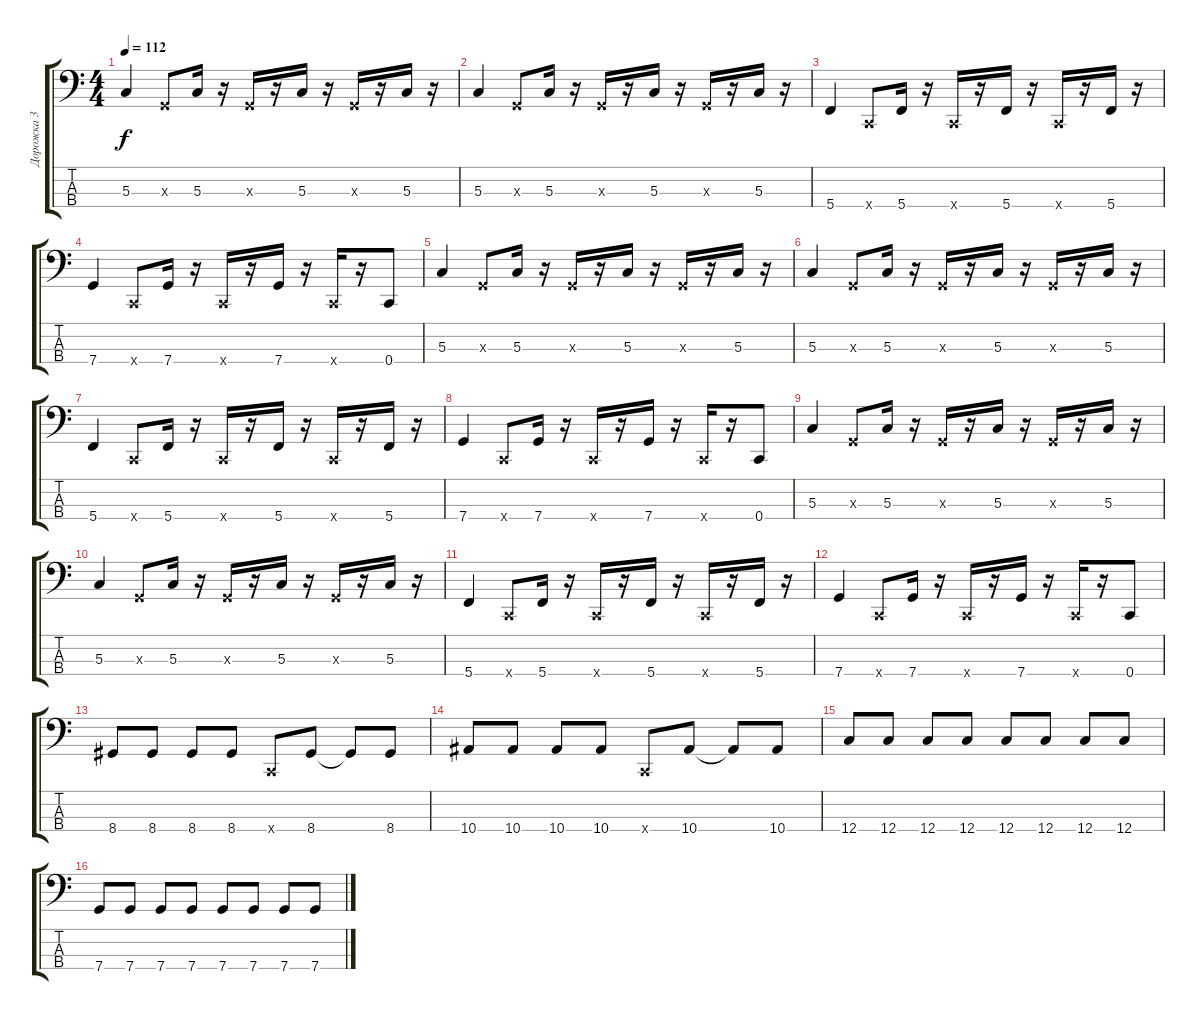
\track ("Дорожка 3" "Дорожка 3") {instrument electricbassfinger}
\staff {score tabs}
\tuning (F2 C2 G1 C1) {hide}
\ts (4 4)
\tempo 112
\clef f4
\ks c
5.3.4{dy f} 0.3{x}.8 5.3.16 r.16 0.3{x}.16 r.16 5.3.16 r.16 0.3{x}.16 r.16 5.3.16 r.16 |
5.3.4 0.3{x}.8 5.3.16 r.16 0.3{x}.16 r.16 5.3.16 r.16 0.3{x}.16 r.16 5.3.16 r.16 |
5.4.4 0.4{x}.8 5.4.16 r.16 0.4{x}.16 r.16 5.4.16 r.16 0.4{x}.16 r.16 5.4.16 r.16 |
7.4.4 0.4{x}.8 7.4.16 r.16 0.4{x}.16 r.16 7.4.16 r.16 0.4{x}.16 r.16 0.4.8 |
5.3.4 0.3{x}.8 5.3.16 r.16 0.3{x}.16 r.16 5.3.16 r.16 0.3{x}.16 r.16 5.3.16 r.16 |
5.3.4 0.3{x}.8 5.3.16 r.16 0.3{x}.16 r.16 5.3.16 r.16 0.3{x}.16 r.16 5.3.16 r.16 |
5.4.4 0.4{x}.8 5.4.16 r.16 0.4{x}.16 r.16 5.4.16 r.16 0.4{x}.16 r.16 5.4.16 r.16 |
7.4.4 0.4{x}.8 7.4.16 r.16 0.4{x}.16 r.16 7.4.16 r.16 0.4{x}.16 r.16 0.4.8 |
5.3.4 0.3{x}.8 5.3.16 r.16 0.3{x}.16 r.16 5.3.16 r.16 0.3{x}.16 r.16 5.3.16 r.16 |
5.3.4 0.3{x}.8 5.3.16 r.16 0.3{x}.16 r.16 5.3.16 r.16 0.3{x}.16 r.16 5.3.16 r.16 |
5.4.4 0.4{x}.8 5.4.16 r.16 0.4{x}.16 r.16 5.4.16 r.16 0.4{x}.16 r.16 5.4.16 r.16 |
7.4.4 0.4{x}.8 7.4.16 r.16 0.4{x}.16 r.16 7.4.16 r.16 0.4{x}.16 r.16 0.4.8 |
8.4.8 8.4.8 8.4.8 8.4.8 0.4{x}.8 8.4.8 8.4{t}.8 8.4.8 |
10.4.8 10.4.8 10.4.8 10.4.8 0.4{x}.8 10.4.8 10.4{t}.8 10.4.8 |
12.4.8 12.4.8 12.4.8 12.4.8 12.4.8 12.4.8 12.4.8 12.4.8 |
7.4.8 7.4.8 7.4.8 7.4.8 7.4.8 7.4.8 7.4.8 7.4.8
